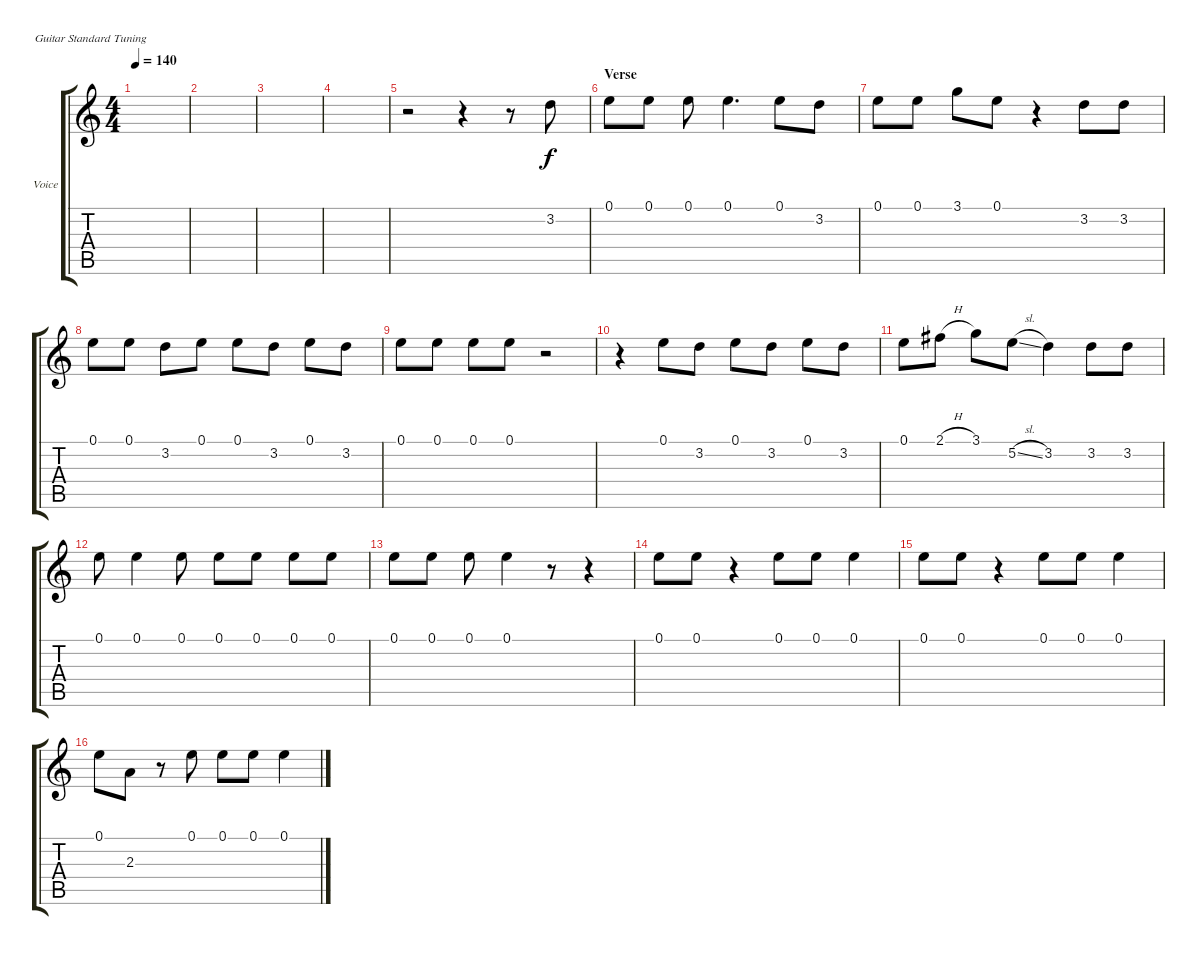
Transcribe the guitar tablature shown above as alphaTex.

\defaultSystemsLayout 4
\bracketExtendMode groupsimilarinstruments
\firstSystemTrackNameOrientation horizontal
\otherSystemsTrackNameOrientation horizontal
\track ("Vocal" "Voice") {mute instrument lead6voice}
\staff {score tabs}
\tuning (E4 B3 G3 D3 A2 E2)
\displaytranspose 12
\ts (4 4)
\tempo 140
\clef g2
\scale
0.333333
\ks c
|
\scale
0.333333 |
\scale
0.333333 |
\scale
0.333333 |
\scale
0.333333 r.2 r.4 r.8 3.2.8{lyrics (0 "") lyrics (1 "") lyrics (2 "") lyrics (3 "") lyrics (4 "")} |
\section ("" "Verse")
\scale
0.333333 0.1.8{lyrics (0 "") lyrics (1 "") lyrics (2 "") lyrics (3 "") lyrics (4 "")} 0.1.8{lyrics (0 "") lyrics (1 "") lyrics (2 "") lyrics (3 "") lyrics (4 "")} 0.1.8{lyrics (0 "") lyrics (1 "") lyrics (2 "") lyrics (3 "") lyrics (4 "")} 0.1.4{d lyrics (0 "") lyrics (1 "") lyrics (2 "") lyrics (3 "") lyrics (4 "")} 0.1.8{lyrics (0 "") lyrics (1 "") lyrics (2 "") lyrics (3 "") lyrics (4 "")} 3.2.8{lyrics (0 "") lyrics (1 "") lyrics (2 "") lyrics (3 "") lyrics (4 "")} |
\scale
0.333333 0.1.8{lyrics (0 "") lyrics (1 "") lyrics (2 "") lyrics (3 "") lyrics (4 "")} 0.1.8{lyrics (0 "") lyrics (1 "") lyrics (2 "") lyrics (3 "") lyrics (4 "")} 3.1.8{lyrics (0 "") lyrics (1 "") lyrics (2 "") lyrics (3 "") lyrics (4 "")} 0.1.8{lyrics (0 "") lyrics (1 "") lyrics (2 "") lyrics (3 "") lyrics (4 "")} r.4 3.2.8{lyrics (0 "") lyrics (1 "") lyrics (2 "") lyrics (3 "") lyrics (4 "")} 3.2.8{lyrics (0 "") lyrics (1 "") lyrics (2 "") lyrics (3 "") lyrics (4 "")} |
\scale
0.333333 0.1.8{lyrics (0 "") lyrics (1 "") lyrics (2 "") lyrics (3 "") lyrics (4 "")} 0.1.8{lyrics (0 "") lyrics (1 "") lyrics (2 "") lyrics (3 "") lyrics (4 "")} 3.2.8{lyrics (0 "") lyrics (1 "") lyrics (2 "") lyrics (3 "") lyrics (4 "")} 0.1.8{lyrics (0 "") lyrics (1 "") lyrics (2 "") lyrics (3 "") lyrics (4 "")} 0.1.8{lyrics (0 "") lyrics (1 "") lyrics (2 "") lyrics (3 "") lyrics (4 "")} 3.2.8{lyrics (0 "") lyrics (1 "") lyrics (2 "") lyrics (3 "") lyrics (4 "")} 0.1.8{lyrics (0 "") lyrics (1 "") lyrics (2 "") lyrics (3 "") lyrics (4 "")} 3.2.8{lyrics (0 "") lyrics (1 "") lyrics (2 "") lyrics (3 "") lyrics (4 "")} |
\scale
0.333333 0.1.8{lyrics (0 "") lyrics (1 "") lyrics (2 "") lyrics (3 "") lyrics (4 "")} 0.1.8{lyrics (0 "") lyrics (1 "") lyrics (2 "") lyrics (3 "") lyrics (4 "")} 0.1.8{lyrics (0 "") lyrics (1 "") lyrics (2 "") lyrics (3 "") lyrics (4 "")} 0.1.8{lyrics (0 "") lyrics (1 "") lyrics (2 "") lyrics (3 "") lyrics (4 "")} r.2 |
\scale
0.333333 r.4 0.1.8{lyrics (0 "") lyrics (1 "") lyrics (2 "") lyrics (3 "") lyrics (4 "")} 3.2.8{lyrics (0 "") lyrics (1 "") lyrics (2 "") lyrics (3 "") lyrics (4 "")} 0.1.8{lyrics (0 "") lyrics (1 "") lyrics (2 "") lyrics (3 "") lyrics (4 "")} 3.2.8{lyrics (0 "") lyrics (1 "") lyrics (2 "") lyrics (3 "") lyrics (4 "")} 0.1.8{lyrics (0 "") lyrics (1 "") lyrics (2 "") lyrics (3 "") lyrics (4 "")} 3.2.8{lyrics (0 "") lyrics (1 "") lyrics (2 "") lyrics (3 "") lyrics (4 "")} |
\scale
0.333333 0.1.8{lyrics (0 "") lyrics (1 "") lyrics (2 "") lyrics (3 "") lyrics (4 "")} 2.1{h}.8{lyrics (0 "") lyrics (1 "") lyrics (2 "") lyrics (3 "") lyrics (4 "")} 3.1.8{lyrics (0 "") lyrics (1 "") lyrics (2 "") lyrics (3 "") lyrics (4 "")} 5.2{sl}.8{lyrics (0 "") lyrics (1 "") lyrics (2 "") lyrics (3 "") lyrics (4 "")} 3.2.4{lyrics (0 "") lyrics (1 "") lyrics (2 "") lyrics (3 "") lyrics (4 "")} 3.2.8{lyrics (0 "") lyrics (1 "") lyrics (2 "") lyrics (3 "") lyrics (4 "")} 3.2.8{lyrics (0 "") lyrics (1 "") lyrics (2 "") lyrics (3 "") lyrics (4 "")} |
\scale
0.333333 0.1.8{lyrics (0 "") lyrics (1 "") lyrics (2 "") lyrics (3 "") lyrics (4 "")} 0.1.4{lyrics (0 "") lyrics (1 "") lyrics (2 "") lyrics (3 "") lyrics (4 "")} 0.1.8{lyrics (0 "") lyrics (1 "") lyrics (2 "") lyrics (3 "") lyrics (4 "")} 0.1.8{lyrics (0 "") lyrics (1 "") lyrics (2 "") lyrics (3 "") lyrics (4 "")} 0.1.8{lyrics (0 "") lyrics (1 "") lyrics (2 "") lyrics (3 "") lyrics (4 "")} 0.1.8{lyrics (0 "") lyrics (1 "") lyrics (2 "") lyrics (3 "") lyrics (4 "")} 0.1.8{lyrics (0 "") lyrics (1 "") lyrics (2 "") lyrics (3 "") lyrics (4 "")} |
\scale
0.333333 0.1.8{lyrics (0 "") lyrics (1 "") lyrics (2 "") lyrics (3 "") lyrics (4 "")} 0.1.8{lyrics (0 "") lyrics (1 "") lyrics (2 "") lyrics (3 "") lyrics (4 "")} 0.1.8{lyrics (0 "") lyrics (1 "") lyrics (2 "") lyrics (3 "") lyrics (4 "")} 0.1.4{lyrics (0 "") lyrics (1 "") lyrics (2 "") lyrics (3 "") lyrics (4 "")} r.8 r.4 |
\scale
0.333333 0.1.8{lyrics (0 "") lyrics (1 "") lyrics (2 "") lyrics (3 "") lyrics (4 "")} 0.1.8{lyrics (0 "") lyrics (1 "") lyrics (2 "") lyrics (3 "") lyrics (4 "")} r.4 0.1.8{lyrics (0 "") lyrics (1 "") lyrics (2 "") lyrics (3 "") lyrics (4 "")} 0.1.8{lyrics (0 "") lyrics (1 "") lyrics (2 "") lyrics (3 "") lyrics (4 "")} 0.1.4{lyrics (0 "") lyrics (1 "") lyrics (2 "") lyrics (3 "") lyrics (4 "")} |
\scale
0.333333 0.1.8{lyrics (0 "") lyrics (1 "") lyrics (2 "") lyrics (3 "") lyrics (4 "")} 0.1.8{lyrics (0 "") lyrics (1 "") lyrics (2 "") lyrics (3 "") lyrics (4 "")} r.4 0.1.8{lyrics (0 "") lyrics (1 "") lyrics (2 "") lyrics (3 "") lyrics (4 "")} 0.1.8{lyrics (0 "") lyrics (1 "") lyrics (2 "") lyrics (3 "") lyrics (4 "")} 0.1.4{lyrics (0 "") lyrics (1 "") lyrics (2 "") lyrics (3 "") lyrics (4 "")} |
\scale
0.333333 0.1.8{lyrics (0 "") lyrics (1 "") lyrics (2 "") lyrics (3 "") lyrics (4 "")} 2.3.8{lyrics (0 "") lyrics (1 "") lyrics (2 "") lyrics (3 "") lyrics (4 "")} r.8 0.1.8{lyrics (0 "") lyrics (1 "") lyrics (2 "") lyrics (3 "") lyrics (4 "")} 0.1.8{lyrics (0 "") lyrics (1 "") lyrics (2 "") lyrics (3 "") lyrics (4 "")} 0.1.8{lyrics (0 "") lyrics (1 "") lyrics (2 "") lyrics (3 "") lyrics (4 "")} 0.1.4{lyrics (0 "") lyrics (1 "") lyrics (2 "") lyrics (3 "") lyrics (4 "")}
